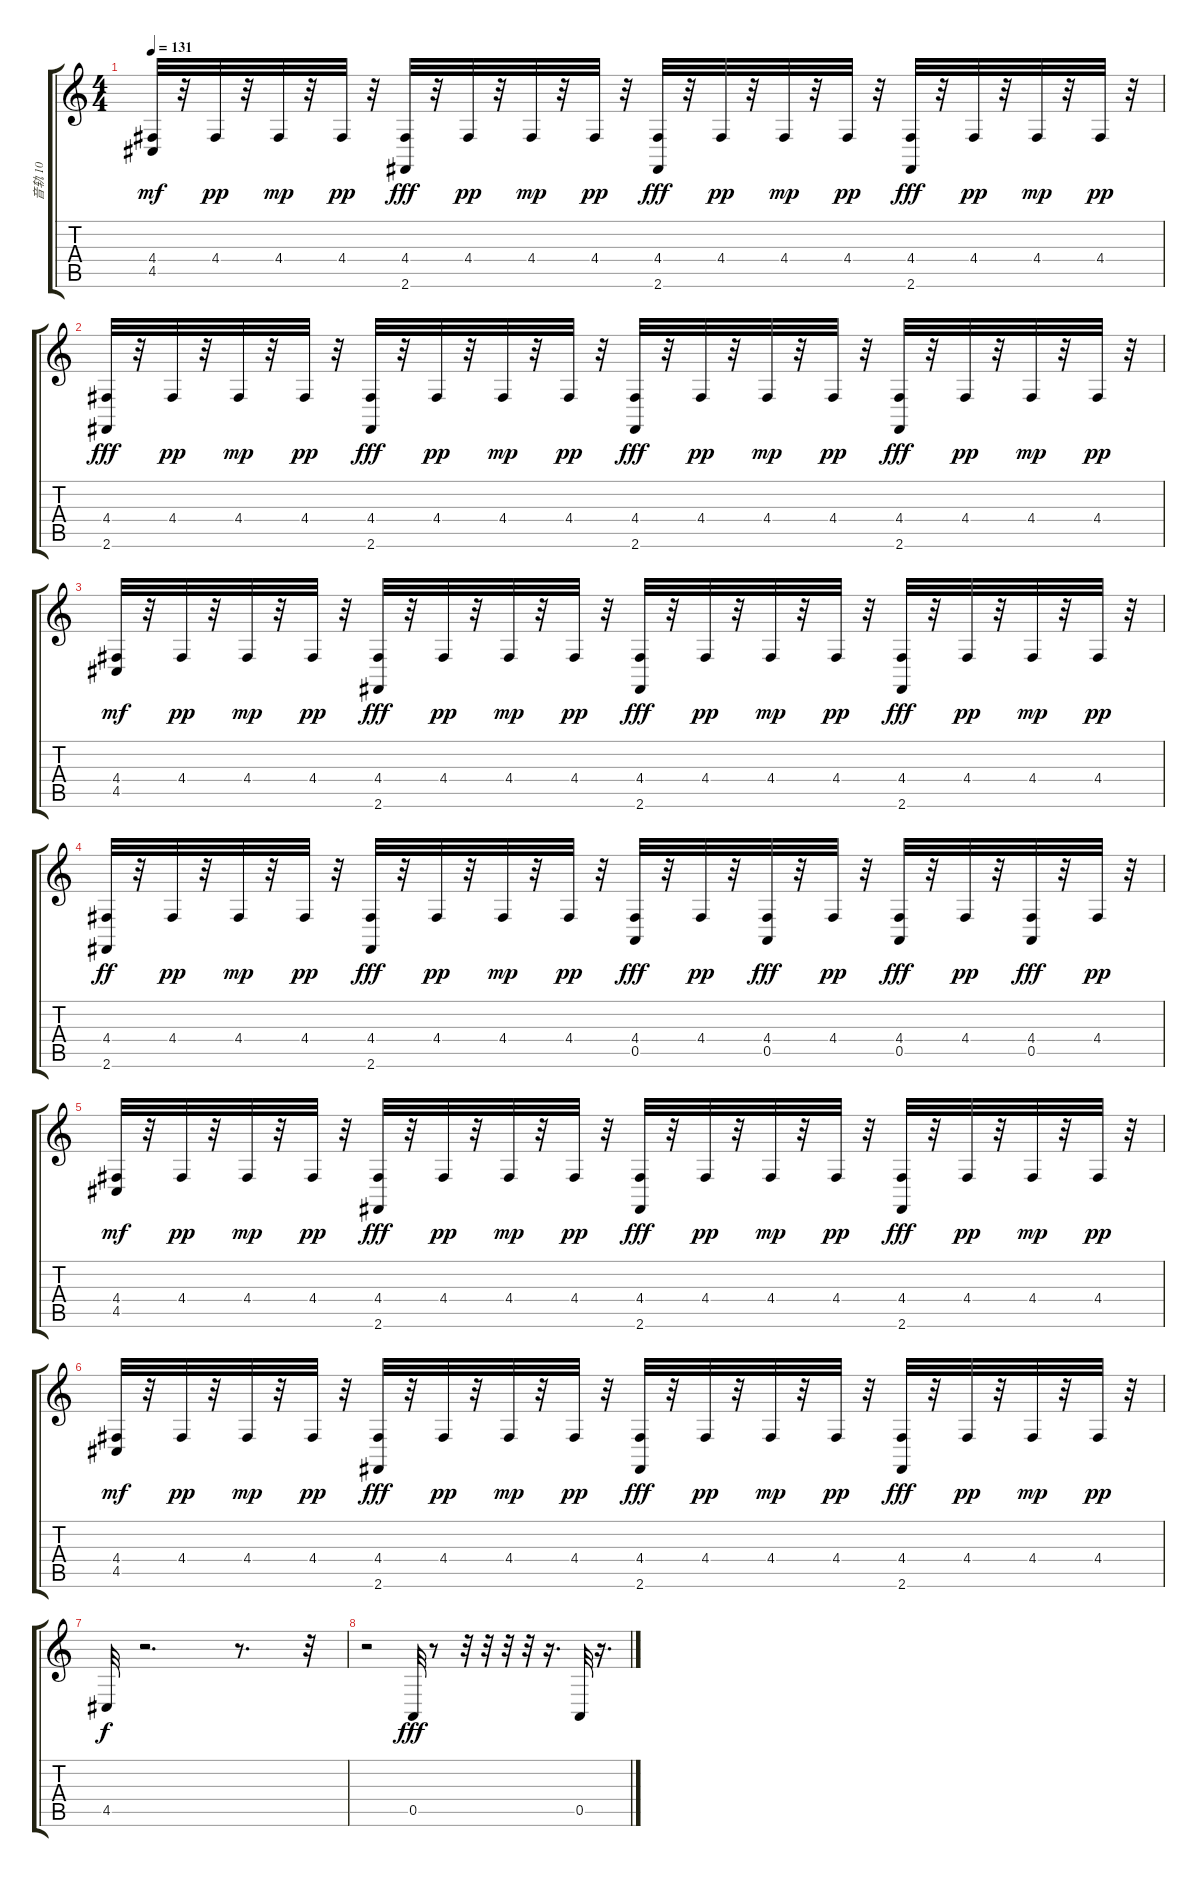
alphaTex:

\track ("音轨 10" "音轨 10") {instrument drawbarorgan}
\staff {score tabs}
\tuning (E4 B3 G3 D3 A2 E2) {hide}
\ts (4 4)
\tempo 131
\clef g2
\ks c
(4.4 4.5).32{dy mf} r.32 4.4.32{dy pp} r.32 4.4.32{dy mp} r.32 4.4.32{dy pp} r.32 (4.4 2.6).32{dy fff} r.32 4.4.32{dy pp} r.32 4.4.32{dy mp} r.32 4.4.32{dy pp} r.32 (4.4 2.6).32{dy fff} r.32 4.4.32{dy pp} r.32 4.4.32{dy mp} r.32 4.4.32{dy pp} r.32 (4.4 2.6).32{dy fff} r.32 4.4.32{dy pp} r.32 4.4.32{dy mp} r.32 4.4.32{dy pp} r.32 |
(4.4 2.6).32{dy fff} r.32 4.4.32{dy pp} r.32 4.4.32{dy mp} r.32 4.4.32{dy pp} r.32 (4.4 2.6).32{dy fff} r.32 4.4.32{dy pp} r.32 4.4.32{dy mp} r.32 4.4.32{dy pp} r.32 (4.4 2.6).32{dy fff} r.32 4.4.32{dy pp} r.32 4.4.32{dy mp} r.32 4.4.32{dy pp} r.32 (4.4 2.6).32{dy fff} r.32 4.4.32{dy pp} r.32 4.4.32{dy mp} r.32 4.4.32{dy pp} r.32 |
(4.4 4.5).32{dy mf} r.32 4.4.32{dy pp} r.32 4.4.32{dy mp} r.32 4.4.32{dy pp} r.32 (4.4 2.6).32{dy fff} r.32 4.4.32{dy pp} r.32 4.4.32{dy mp} r.32 4.4.32{dy pp} r.32 (4.4 2.6).32{dy fff} r.32 4.4.32{dy pp} r.32 4.4.32{dy mp} r.32 4.4.32{dy pp} r.32 (4.4 2.6).32{dy fff} r.32 4.4.32{dy pp} r.32 4.4.32{dy mp} r.32 4.4.32{dy pp} r.32 |
(4.4 2.6).32{dy ff} r.32 4.4.32{dy pp} r.32 4.4.32{dy mp} r.32 4.4.32{dy pp} r.32 (4.4 2.6).32{dy fff} r.32 4.4.32{dy pp} r.32 4.4.32{dy mp} r.32 4.4.32{dy pp} r.32 (4.4 0.5).32{dy fff} r.32 4.4.32{dy pp} r.32 (4.4 0.5).32{dy fff} r.32 4.4.32{dy pp} r.32 (4.4 0.5).32{dy fff} r.32 4.4.32{dy pp} r.32 (4.4 0.5).32{dy fff} r.32 4.4.32{dy pp} r.32 |
(4.4 4.5).32{dy mf} r.32 4.4.32{dy pp} r.32 4.4.32{dy mp} r.32 4.4.32{dy pp} r.32 (4.4 2.6).32{dy fff} r.32 4.4.32{dy pp} r.32 4.4.32{dy mp} r.32 4.4.32{dy pp} r.32 (4.4 2.6).32{dy fff} r.32 4.4.32{dy pp} r.32 4.4.32{dy mp} r.32 4.4.32{dy pp} r.32 (4.4 2.6).32{dy fff} r.32 4.4.32{dy pp} r.32 4.4.32{dy mp} r.32 4.4.32{dy pp} r.32 |
(4.4 4.5).32{dy mf} r.32 4.4.32{dy pp} r.32 4.4.32{dy mp} r.32 4.4.32{dy pp} r.32 (4.4 2.6).32{dy fff} r.32 4.4.32{dy pp} r.32 4.4.32{dy mp} r.32 4.4.32{dy pp} r.32 (4.4 2.6).32{dy fff} r.32 4.4.32{dy pp} r.32 4.4.32{dy mp} r.32 4.4.32{dy pp} r.32 (4.4 2.6).32{dy fff} r.32 4.4.32{dy pp} r.32 4.4.32{dy mp} r.32 4.4.32{dy pp} r.32 |
4.5.32{dy f} r.2{d} r.8{d} r.32 |
r.2 0.5.32{dy fff} r.8 r.32 r.32 r.32 r.32 r.16{d} 0.5.32 r.16{d}
